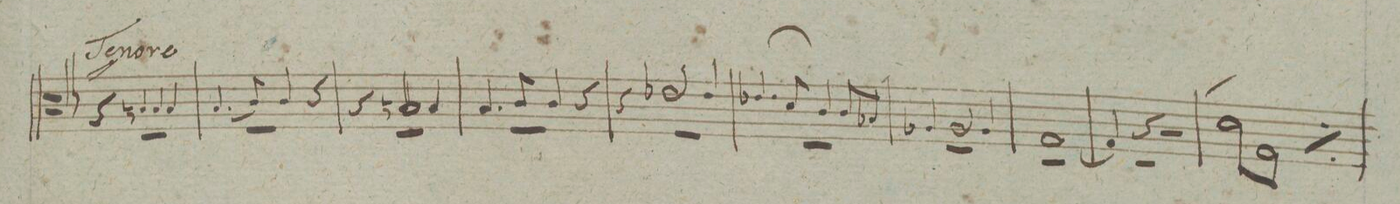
**kern	**dynam
*I"Viola	*
*clefC3	*
*k[]	*
*met(c|)	*
*M2/2	*
*^	*
*cue	*	*
4r	1r	.
4Bn/	.	.
4B/	.	.
4B/	.	.
=93	=93	=93
(4.B/	1r	.
8c/)	.	.
4c/	.	.
4r	.	.
=94	=94	=94
4r	1r	.
2Bn/	.	.
4B/	.	.
=95	=95	=95
4.B/	1r	.
8c/	.	.
4c/	.	.
4r	.	.
=96	=96	=96
4r	1r	.
2e-X/	.	.
4e-/	.	.
=97	=97	=97
(4.e-X/	1r	.
8d/)	.	.
4c/	.	.
8c/L	.	.
8B-X/J	.	.
=98	=98	=98
4A-X/	1r	.
2A-/	.	.
4A-/	.	.
=99	=99	=99
[1G/	1r	.
=100	=100	=100
4G/]	1r	.
4r	.	.
2r	.	.
*v	*v	*
=101	=101
*Xcue	*
8d\L	.
8G\	.
8d\	.
8G\J	.
*rep	*
8d\L	.
8G\	.
8d\	.
8G\J	.
*Xrep	*
=102	=102
*-	*-
